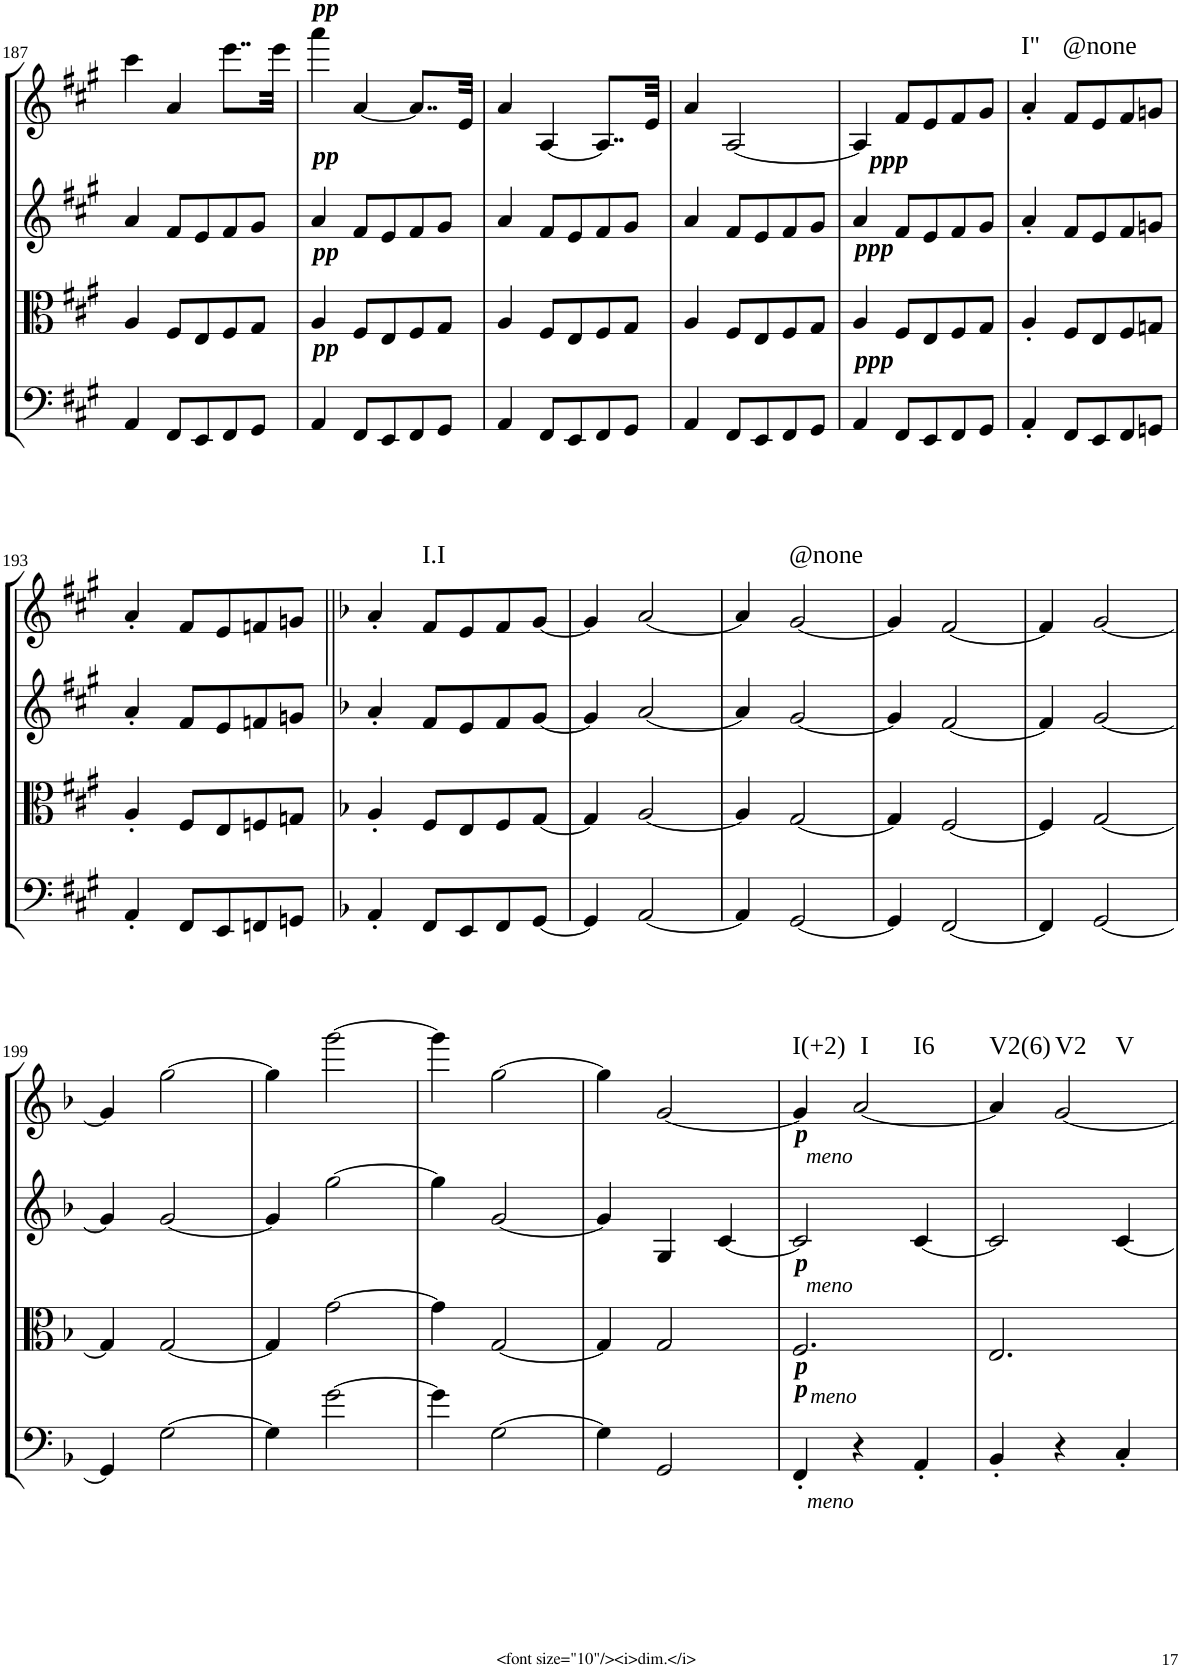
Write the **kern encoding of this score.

**kern	**kern	**kern	**kern	**harte
*part4	*part3	*part2	*part1	*part1
*staff4	*staff3	*staff2	*staff1	*
*I"Cello	*I"Viola	*I"2nd Violin	*I"1st Violin	*
*	*I'Vla	*I'Vln	*I'Vln	*
!!LO:PB:g=z
*clefF4	*clefC3	*clefG2	*clefG2	*
*k[f#c#g#]	*k[f#c#g#]	*k[f#c#g#]	*k[f#c#g#]	*
*A:	*A:	*A:	*A:	*
*M3/4	*M3/4	*M3/4	*M3/4	*
=187	=187	=187	=187	=187
4AA/	4A/	4a/	4ccc#\	.
8FF#/L	8F#/L	8f#/L	4a/	.
8EE/	8E/	8e/	.	.
8FF#/	8F#/	8f#/	8..eee\L	.
8GG#/J	8G#/J	8g#/J	.	.
.	.	.	32eee\Jkk	.
=188	=188	=188	=188	=188
!	!	!	!LO:TX:a:Bi:t=pp	!
!	!	!LO:TX:a:Bi:t=pp	!	!
!	!LO:TX:a:Bi:t=pp	!	!	!
!LO:TX:a:Bi:t=pp	!	!	!	!
4AA/	4A/	4a/	4aaa\	.
8FF#/L	8F#/L	8f#/L	[4a/	.
8EE/	8E/	8e/	.	.
8FF#/	8F#/	8f#/	8..a/L]	.
8GG#/J	8G#/J	8g#/J	.	.
.	.	.	32e/Jkk	.
=189	=189	=189	=189	=189
4AA/	4A/	4a/	4a/	.
8FF#/L	8F#/L	8f#/L	[4A/	.
8EE/	8E/	8e/	.	.
8FF#/	8F#/	8f#/	8..A/L]	.
8GG#/J	8G#/J	8g#/J	.	.
.	.	.	32e/Jkk	.
=190	=190	=190	=190	=190
4AA/	4A/	4a/	4a/	.
8FF#/L	8F#/L	8f#/L	[2A/	.
8EE/	8E/	8e/	.	.
8FF#/	8F#/	8f#/	.	.
8GG#/J	8G#/J	8g#/J	.	.
=191	=191	=191	=191	=191
!	!	!LO:TX:a:Bi:t=ppp	!	!
!	!	!LO:TX:b:Bi:t=ppp	!	!
!LO:TX:a:Bi:t=ppp	!	!	!	!
4AA/	4A/	4a/	4A/]	.
8FF#/L	8F#/L	8f#/L	8f#/L	.
8EE/	8E/	8e/	8e/	.
8FF#/	8F#/	8f#/	8f#/	.
8GG#/J	8G#/J	8g#/J	8g#/J	.
=192	=192	=192	=192	=192
!	!	!	!	!LO:H:kt=I"
4AA'/	4A'/	4a'/	4a'/	N
!	!	!	!	!LO:H:kt=@none
8FF#/L	8F#/L	8f#/L	8f#/L	N
8EE/	8E/	8e/	8e/	.
8FF#/	8F#/	8f#/	8f#/	.
8GGn/J	8Gn/J	8gn/J	8gn/J	.
!!LO:LB:g=z
=193	=193	=193	=193	=193
4AA'/	4A'/	4a'/	4a'/	.
8FF#/L	8F#/L	8f#/L	8f#/L	.
8EE/	8E/	8e/	8e/	.
8FFn/	8Fn/	8fn/	8fn/	.
8GGn/J	8Gn/J	8gn/J	8gn/J	.
=194||	=194||	=194||	=194||	=194||
*k[b-]	*k[b-]	*k[b-]	*k[b-]	*
*F:	*F:	*F:	*F:	*
4AA'/	4A'/	4a'/	4a'/	.
!	!	!	!	!LO:H:kt=I.I
8FF/L	8F/L	8f/L	8f/L	N
8EE/	8E/	8e/	8e/	.
8FF/	8F/	8f/	8f/	.
[8GG/J	[8G/J	[8g/J	[8g/J	.
=195	=195	=195	=195	=195
4GG/]	4G/]	4g/]	4g/]	.
[2AA/	[2A/	[2a/	[2a/	.
=196	=196	=196	=196	=196
4AA/]	4A/]	4a/]	4a/]	.
!	!	!	!	!LO:H:kt=@none
[2GG/	[2G/	[2g/	[2g/	N
=197	=197	=197	=197	=197
4GG/]	4G/]	4g/]	4g/]	.
[2FF/	[2F/	[2f/	[2f/	.
=198	=198	=198	=198	=198
4FF/]	4F/]	4f/]	4f/]	.
[2GG/	[2G/	[2g/	[2g/	.
!!LO:LB:g=z
=199	=199	=199	=199	=199
4GG/]	4G/]	4g/]	4g/]	.
[2G\	[2G/	[2g/	[2gg\	.
=200	=200	=200	=200	=200
4G\]	4G/]	4g/]	4gg\]	.
[2g\	[2g\	[2gg\	[2ggg\	.
=201	=201	=201	=201	=201
4g\]	4g\]	4gg\]	4ggg\]	.
[2G\	[2G/	[2g/	[2gg\	.
=202	=202	=202	=202	=202
4G\]	4G/]	4g/]	4gg\]	.
2GG/	2G/	4G/	[2g/	.
.	.	[4c/	.	.
=203	=203	=203	=203	=203
!	!	!LO:TX:a:i:t=meno	!	!
!	!	!LO:TX:a:Bi:t=p	!	!
!	!LO:TX:a:i:t=meno	!	!	!
!	!LO:TX:a:Bi:t=p	!	!	!
!LO:TX:a:i:t=meno	!	!	!	!
!LO:TX:b:i:t=meno	!	!	!	!
!LO:TX:a:Bi:t=p	!	!	!	!
!LO:TX:a:Bi:t=p	!	!	!	!LO:H:kt=I(+2)
4FF'/	2.F/	2c/]	4g/]	N
!	!	!	!	!LO:H:n=1:kt=I
!	!	!	!	!LO:H:n=2:kt=I6
4r	.	.	[2a/	N N
4AA'/	.	[4c/	.	.
=204	=204	=204	=204	=204
!	!	!	!	!LO:H:kt=V2(6)
4BB-'/	2.E/	2c/]	4a/]	N
!	!	!	!	!LO:H:n=1:kt=V2
!	!	!	!	!LO:H:n=2:kt=V
4r	.	.	[2g/	N N
4C'/	.	[4c/	.	.
=	=	=	=	=
*-	*-	*-	*-	*-
